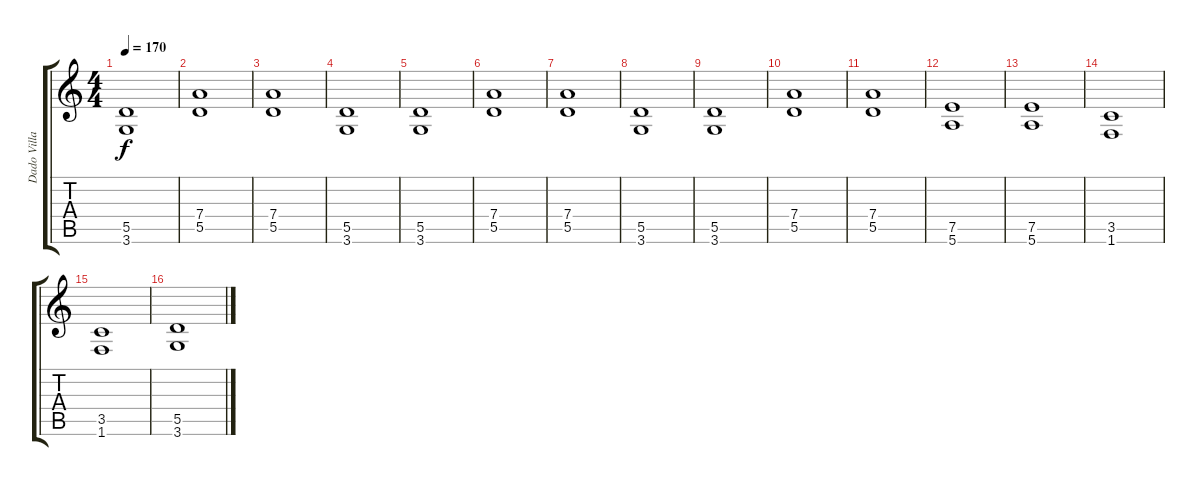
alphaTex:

\track ("Dado Villa-Lobos" "Dado Villa") {instrument distortionguitar}
\staff {score tabs}
\tuning (E4 B3 G3 D3 A2 E2) {hide}
\ts (4 4)
\tempo 170
\clef g2
\ks c
(5.5 3.6).1{dy f} |
(7.4 5.5).1 |
(7.4 5.5).1 |
(5.5 3.6).1 |
(5.5 3.6).1 |
(7.4 5.5).1 |
(7.4 5.5).1 |
(5.5 3.6).1 |
(5.5 3.6).1 |
(7.4 5.5).1 |
(7.4 5.5).1 |
(7.5 5.6).1 |
(7.5 5.6).1 |
(3.5 1.6).1 |
(3.5 1.6).1 |
(5.5 3.6).1
